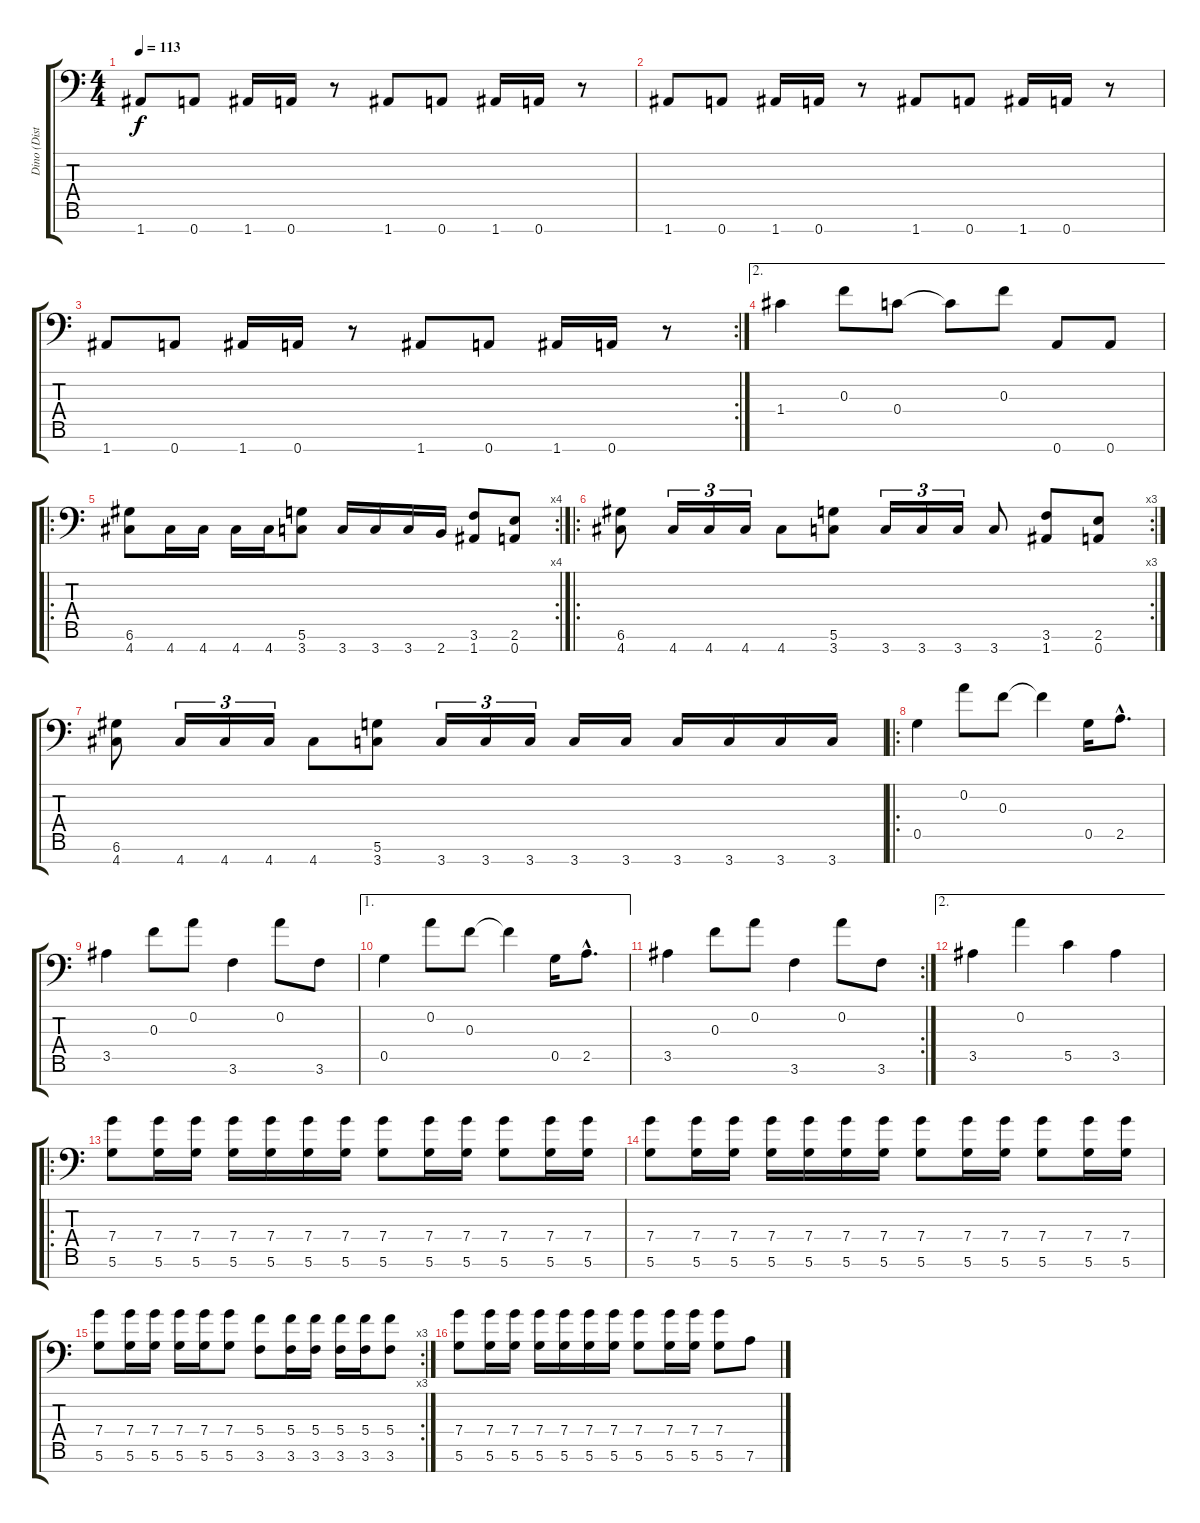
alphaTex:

\track ("Dino (Disto 7-strings Gtr)" "Dino (Dist") {instrument distortionguitar}
\staff {score tabs}
\tuning (D4 A3 F3 C3 G2 D2 A1) {hide}
\ts (4 4)
\tempo 113
\clef f4
\ks c
1.7.8{dy f} 0.7.8 1.7.16 0.7.16 r.8 1.7.8 0.7.8 1.7.16 0.7.16 r.8 |
1.7.8 0.7.8 1.7.16 0.7.16 r.8 1.7.8 0.7.8 1.7.16 0.7.16 r.8 |
\rc 2
1.7.8 0.7.8 1.7.16 0.7.16 r.8 1.7.8 0.7.8 1.7.16 0.7.16 r.8 |
\ae 2
1.4.4 0.3.8 0.4.8 0.4{t}.8 0.3.8 0.7.8 0.7.8 |
\ro
\rc 4
(6.6 4.7).8 4.7.16 4.7.16 4.7.16 4.7.16 (5.6 3.7).8 3.7.16 3.7.16 3.7.16 2.7.16 (3.6 1.7).8 (2.6 0.7).8 |
\ro
\rc 3
(6.6 4.7).8 4.7.16{tu (3 2)} 4.7.16{tu (3 2)} 4.7.16{tu (3 2)} 4.7.8 (5.6 3.7).8 3.7.16{tu (3 2)} 3.7.16{tu (3 2)} 3.7.16{tu (3 2)} 3.7.8 (3.6 1.7).8 (2.6 0.7).8 |
(6.6 4.7).8 4.7.16{tu (3 2)} 4.7.16{tu (3 2)} 4.7.16{tu (3 2)} 4.7.8 (5.6 3.7).8 3.7.16{tu (3 2)} 3.7.16{tu (3 2)} 3.7.16{tu (3 2)} 3.7.16 3.7.16 3.7.16 3.7.16 3.7.16 3.7.16 |
\ro
0.5.4 0.2.8 0.3.8 0.3{t}.4 0.5.16 2.5{hac}.8{d} |
3.5.4 0.3.8 0.2.8 3.6.4 0.2.8 3.6.8 |
\ae 1
0.5.4 0.2.8 0.3.8 0.3{t}.4 0.5.16 2.5{hac}.8{d} |
\rc 2
3.5.4 0.3.8 0.2.8 3.6.4 0.2.8 3.6.8 |
\ae 2
3.5.4 0.2.4 5.5.4 3.5.4 |
\ro
(7.4 5.6).8 (7.4 5.6).16 (7.4 5.6).16 (7.4 5.6).16 (7.4 5.6).16 (7.4 5.6).16 (7.4 5.6).16 (7.4 5.6).8 (7.4 5.6).16 (7.4 5.6).16 (7.4 5.6).8 (7.4 5.6).16 (7.4 5.6).16 |
(7.4 5.6).8 (7.4 5.6).16 (7.4 5.6).16 (7.4 5.6).16 (7.4 5.6).16 (7.4 5.6).16 (7.4 5.6).16 (7.4 5.6).8 (7.4 5.6).16 (7.4 5.6).16 (7.4 5.6).8 (7.4 5.6).16 (7.4 5.6).16 |
\rc 3
(7.4 5.6).8 (7.4 5.6).16 (7.4 5.6).16 (7.4 5.6).16 (7.4 5.6).16 (7.4 5.6).8 (5.4 3.6).8 (5.4 3.6).16 (5.4 3.6).16 (5.4 3.6).16 (5.4 3.6).16 (5.4 3.6).8 |
(7.4 5.6).8 (7.4 5.6).16 (7.4 5.6).16 (7.4 5.6).16 (7.4 5.6).16 (7.4 5.6).16 (7.4 5.6).16 (7.4 5.6).8 (7.4 5.6).16 (7.4 5.6).16 (7.4 5.6).8 7.6.8
